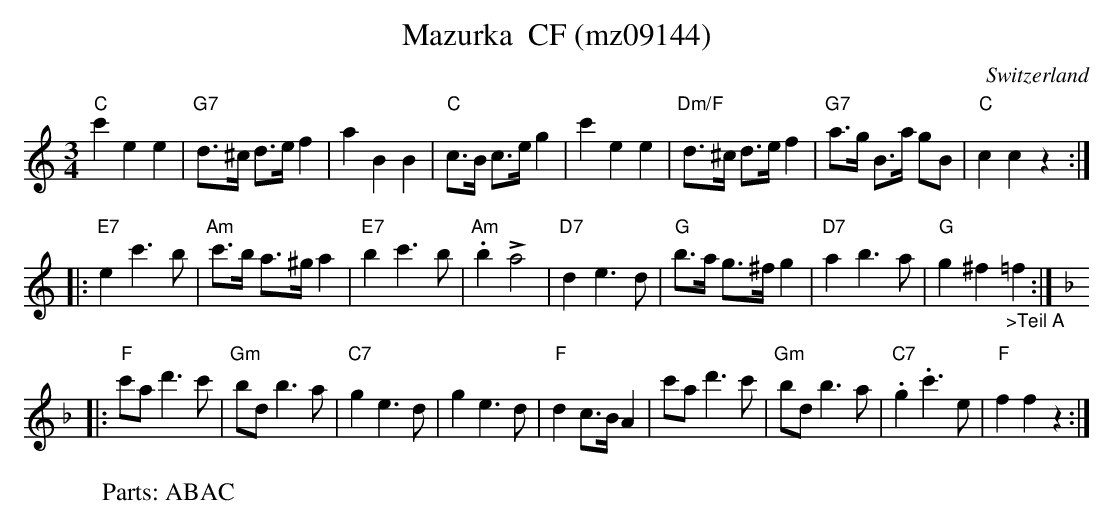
X:1
T:Mazurka  CF (mz09144)
M:3/4
L:1/8
O:Switzerland
K:C major
"C"c'2e2e2 | "G7"d>^c d>ef2 | a2B2B2 | "C"c>B c>eg2 | c'2e2e2 | "Dm/F"d>^c d>ef2 | "G7"a>g B>a gB | "C"c2c2z2 :|
|: "E7"e2c'3b | "Am"c'>b a>^g a2 | "E7"b2c'3b | "Am".b2!>!a4 | "D7"d2e3d | "G"b>a g>^fg2 | "D7"a2b3a | "G"g2^f2"_>Teil A"=f2 :| [K:F]
|: "F"c'a d'3c' | "Gm"bdb3a | "C7"g2e3d | g2e3d | "F"d2c>BA2 | c'a d'3c' | "Gm"bd b3a | "C7".g2.c'3e | "F"f2f2z2 :|
W:Parts: ABAC
